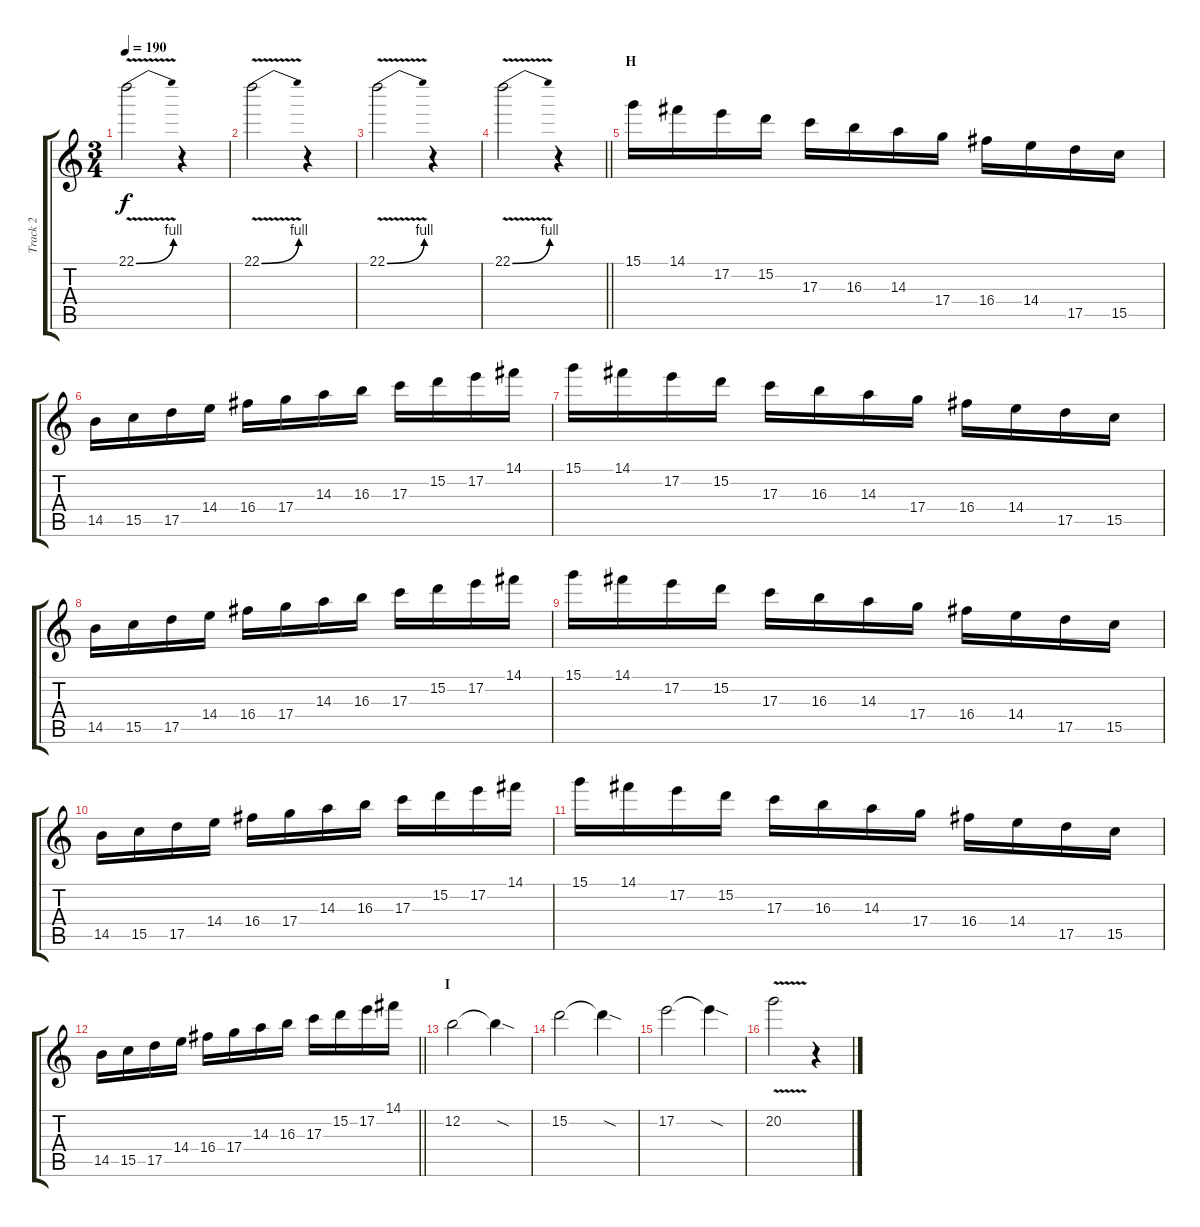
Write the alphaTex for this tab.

\track ("Track 2" "Track 2") {instrument distortionguitar}
\staff {score tabs}
\tuning (E4 B3 G3 D3 A2 E2) {hide}
\ts (3 4)
\tempo 190
\clef g2
\ks c
22.1{be (bend 0 0 60 4) v}.2{dy f} r.4 |
22.1{be (bend 0 0 60 4) v}.2 r.4 |
22.1{be (bend 0 0 60 4) v}.2 r.4 |
\barLineRight lightlight
22.1{be (bend 0 0 60 4) v}.2 r.4 |
\section ("" "H")
15.1.16 14.1.16 17.2.16 15.2.16 17.3.16 16.3.16 14.3.16 17.4.16 16.4.16 14.4.16 17.5.16 15.5.16 |
14.5.16 15.5.16 17.5.16 14.4.16 16.4.16 17.4.16 14.3.16 16.3.16 17.3.16 15.2.16 17.2.16 14.1.16 |
15.1.16 14.1.16 17.2.16 15.2.16 17.3.16 16.3.16 14.3.16 17.4.16 16.4.16 14.4.16 17.5.16 15.5.16 |
14.5.16 15.5.16 17.5.16 14.4.16 16.4.16 17.4.16 14.3.16 16.3.16 17.3.16 15.2.16 17.2.16 14.1.16 |
15.1.16 14.1.16 17.2.16 15.2.16 17.3.16 16.3.16 14.3.16 17.4.16 16.4.16 14.4.16 17.5.16 15.5.16 |
14.5.16 15.5.16 17.5.16 14.4.16 16.4.16 17.4.16 14.3.16 16.3.16 17.3.16 15.2.16 17.2.16 14.1.16 |
15.1.16 14.1.16 17.2.16 15.2.16 17.3.16 16.3.16 14.3.16 17.4.16 16.4.16 14.4.16 17.5.16 15.5.16 |
\barLineRight lightlight
14.5.16 15.5.16 17.5.16 14.4.16 16.4.16 17.4.16 14.3.16 16.3.16 17.3.16 15.2.16 17.2.16 14.1.16 |
\section ("" "I")
12.2.2 12.2{sod t}.4 |
15.2.2 15.2{sod t}.4 |
17.2.2 17.2{sod t}.4 |
20.2{v}.2 r.4
